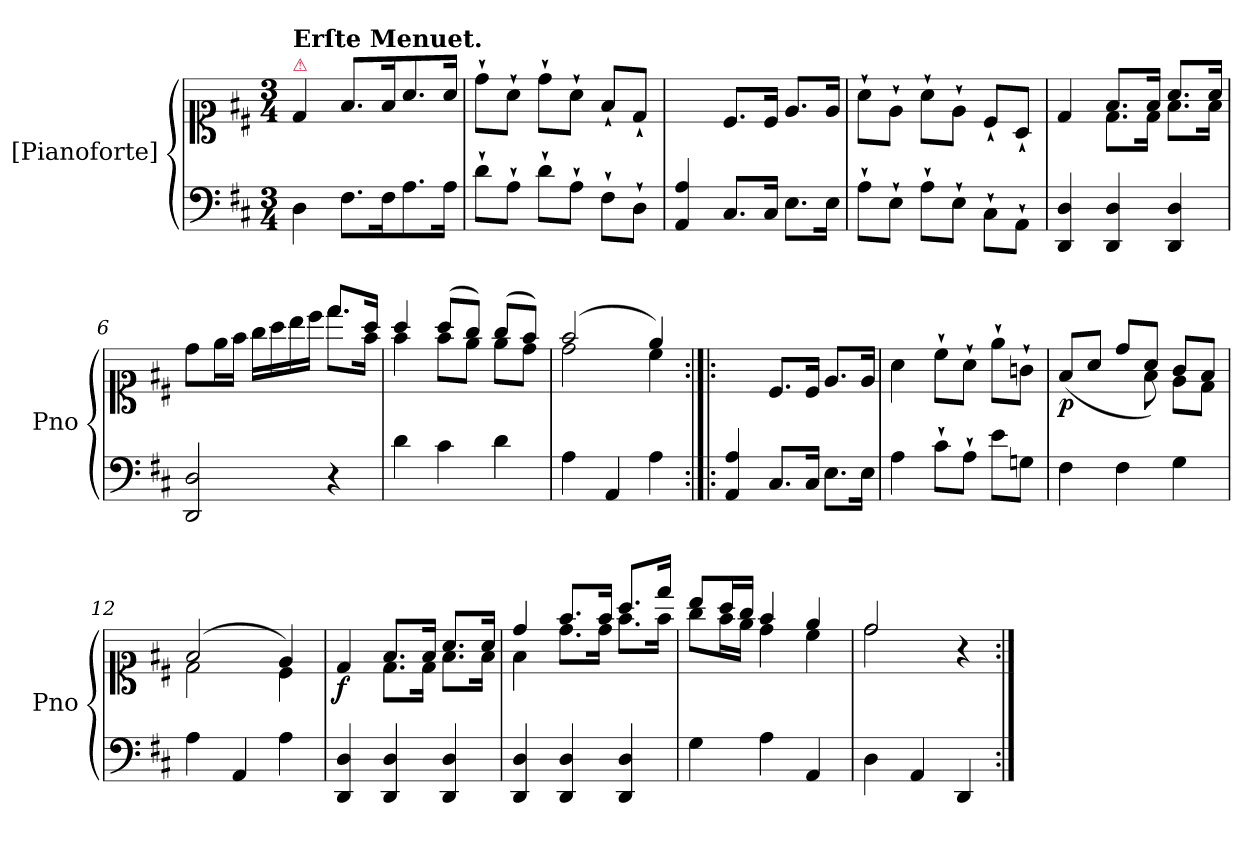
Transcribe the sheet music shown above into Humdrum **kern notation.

**kern	**kern	**dynam
*part2	*part1	*part1
*staff2	*staff1	*staff1
*I"[Pianoforte]	*I"[Pianoforte]	*
*I'Pno	*I'Pno	*
*clefF4	*clefC1	*
*k[f#c#]	*k[f#c#]	*
*D:	*D:	*
*M3/4	*M3/4	*
=1	=1	=1
!	!LO:TX:a:color=crimson:t=⚠	!
!	!LO:TX:a:B:t=Erſte Menuet.	!
4D\	4d/	.
8.F#\L	8.f#/L	.
16F#\K	16f#/K	.
8.A\	8.a/	.
16A\Jk	16a/Jk	.
=2	=2	=2
8d`\L	8dd`\L	.
8A`\J	8a`\J	.
8d`\L	8dd`\L	.
8A`\J	8a`\J	.
8F#`\L	8f#`/L	.
8D`\J	8d`/J	.
=3	=3	=3
4AA/ 4A/	4ryy	.
8.C#/L	8.c#/L	.
16C#/Jk	16c#/Jk	.
8.E\L	8.e/L	.
16E\Jk	16e/Jk	.
=4	=4	=4
8A`\L	8a`\L	.
8E`\J	8e`\J	.
8A`\L	8a`\L	.
8E`\J	8e`\J	.
8C#`\L	8c#`/L	.
8AA`>\J	8A`/J	.
=5	=5	=5
*	*^	*
4DD/ 4D/	4d/	4ryy	.
4DD/ 4D/	8.f#/L	8.d\L	.
.	16f#/Jk	16d\Jk	.
4DD/ 4D/	8.a/L	8.f#\L	.
.	16a/Jk	16f#\Jk	.
=6	=6	=6	=6
2DD/ 2D/	8dd\L	2ryy	.
.	16ee\L	.	.
.	16ff#\JJ	.	.
.	16gg\LL	.	.
.	16aa\	.	.
.	16bb\	.	.
.	16ccc#\JJ	.	.
4r	8.ddd/L	8.ddd\L	.
.	16aa/Jk	16ff#\Jk	.
=7	=7	=7	=7
4d\	4aa/	4ff#\	.
4c#\	(8aa/L	8ff#\L	.
.	8gg/J)	8ee\J	.
4d\	(8gg/L	8ee\L	.
.	8ff#/J)	8dd\J	.
=8	=8	=8	=8
4A\	(2ff#/	2dd\	.
4AA/	.	.	.
4A\	4ee/)	4cc#\	.
*	*v	*v	*
=9:|!|:	=9:|!|:	=9:|!|:
4AA/ 4A/	4ryy	.
8.C#/L	8.c#/L	.
16C#/Jk	16c#/Jk	.
8.E\L	8.e/L	.
16E\Jk	16e/Jk	.
=10	=10	=10
4A\	4a\	.
8c#`\L	8cc#`\L	.
8A`\J	8a`\J	.
8e\L	8ee`\L	.
8Gn\J	8gn`\J	.
=11	=11	=11
*	*^	*
4F#\	(>8f#/L	4.ryy	p
.	8a/J	.	.
4F#\	8dd/L	.	.
.	8a/J)	8f#\	.
4G\	8g/L	8e\L	.
.	8f#/J	8d\J	.
=12	=12	=12	=12
4A\	(2f#/	2d\	.
4AA/	.	.	.
4A\	4e/)	4c#\	.
=13	=13	=13	=13
4DD/ 4D/	4d/	4ryy	f
4DD/ 4D/	8.f#/L	8.d\L	.
.	16f#/Jk	16d\Jk	.
4DD/ 4D/	8.a/L	8.f#\L	.
.	16a/Jk	16f#\Jk	.
=14	=14	=14	=14
4DD/ 4D/	4dd/	4f#\	.
4DD/ 4D/	8.ff#/L	8.dd\L	.
.	16ff#/Jk	16dd\Jk	.
4DD/ 4D/	8.aa/L	8.ff#\L	.
.	16ddd/Jk	16ff#\Jk	.
=15	=15	=15	=15
4G\	8bb/L	8gg\L	.
.	16aa/L	16ff#\L	.
.	16gg/JJ	16ee\JJ	.
4A\	4ff#/	4dd\	.
4AA/	4ee/	4cc#\	.
=16	=16	=16	=16
4D\	2dd/	2dd\	.
4AA/	.	.	.
4DD/	4r	4ryy	.
*	*v	*v	*
=:|!	=:|!	=:|!
*-	*-	*-
